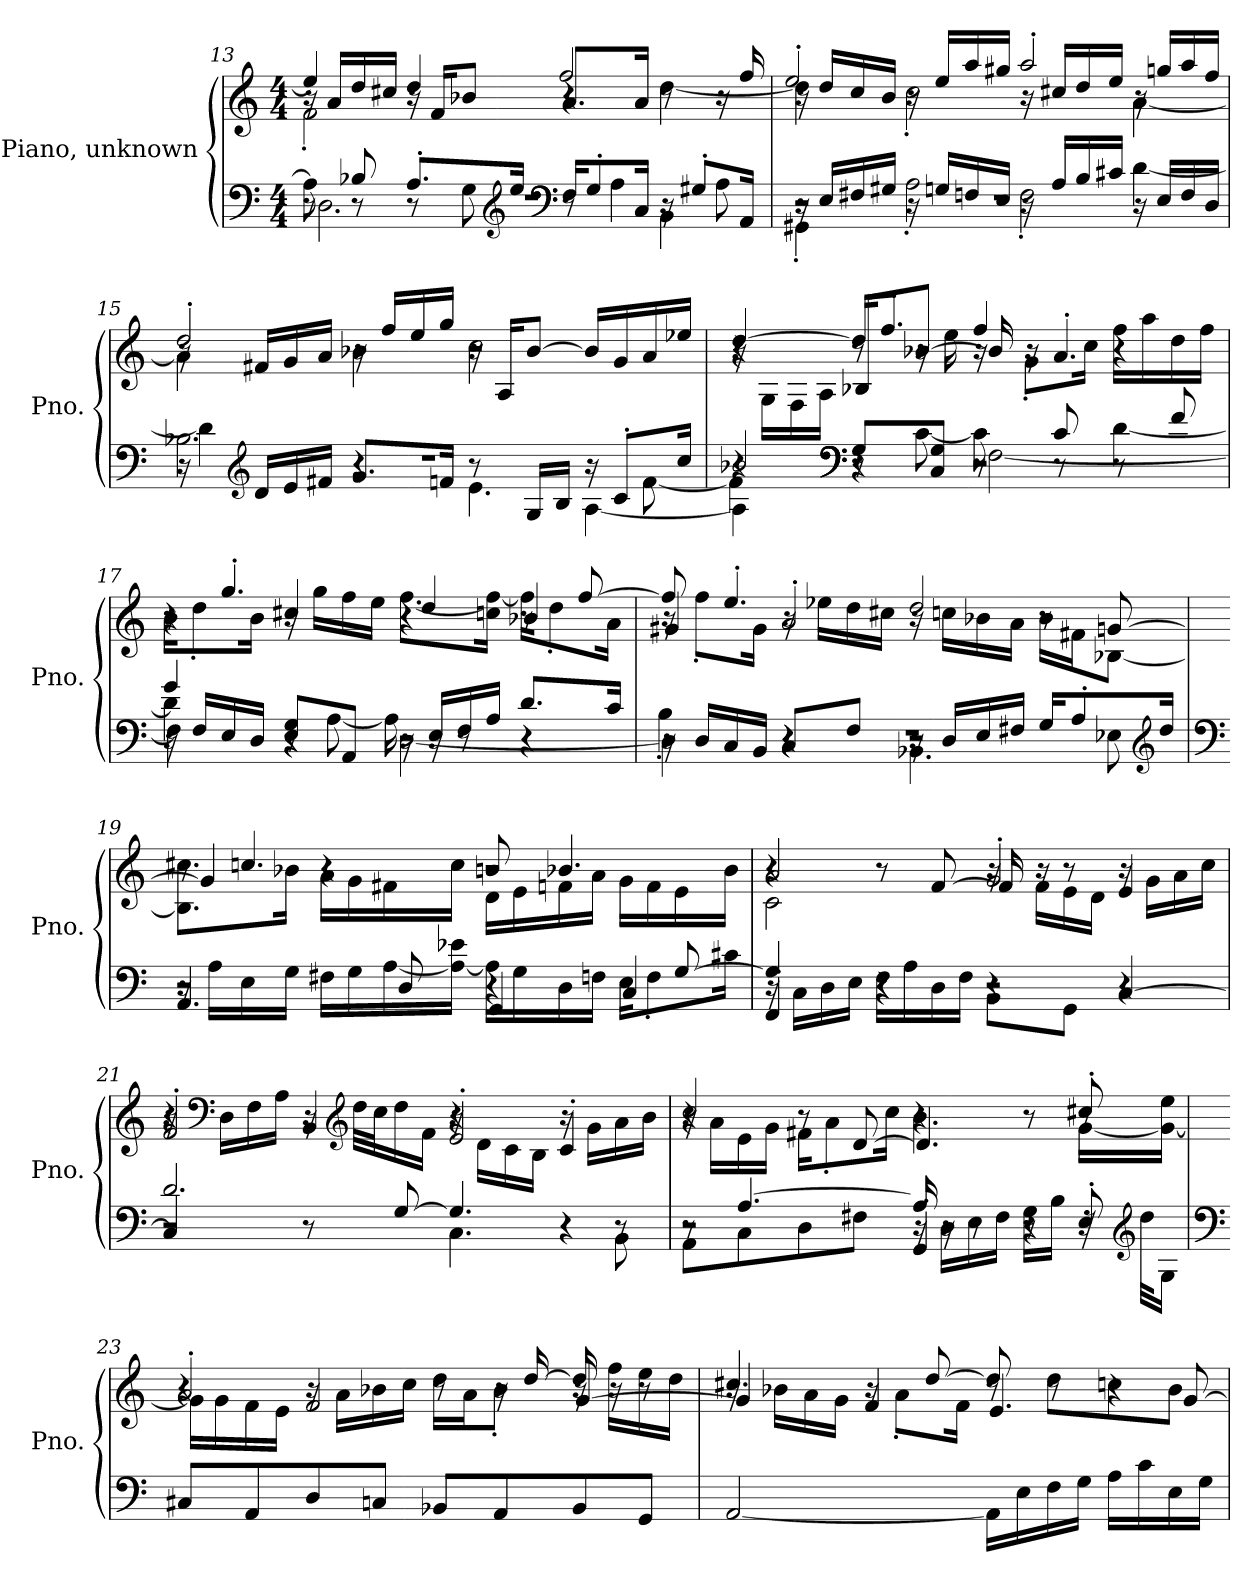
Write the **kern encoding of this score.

**kern	**kern
*part1	*part1
*staff2	*staff1
*I"Piano, unknown	*
*I'Pno.	*
!!LO:PB:g=z
*clefF4	*clefG2
*k[]	*k[]
*M4/4	*M4/4
=13	=13
*^	*^
*	*^	*	*^
*	*	*^	*	*	*
1r	8A\]	8r	2.D\	16r	2f'\	4ee/]
.	.	.	.	16a/LL	.	.
.	8r	8B-X/	.	16dd/	.	.
.	.	.	.	16cc#X/JJ	.	.
.	8r	8.A'/L	.	16r	.	4dd/
.	.	.	.	16f/KL	.	.
.	8G\	.	.	8b-X/J	.	.
*clefG2	*	*	*	*	*	*
.	.	16ee/Jk	.	.	.	.
*clefF4	*	*	*	*	*	*
.	8r	16F/KL	.	8.a/L	4r	2ff/
.	.	8G'/	.	.	.	.
.	4A\	.	.	.	.	.
.	.	16C/Jk	.	16a/Jk	.	.
.	.	16r	4BB\	8r	[4dd\	.
.	.	8G#X'/L	.	.	.	.
.	8A\	.	.	16r	.	.
.	.	16AA/Jk	.	16ff/	.	.
=14	=14	=14	=14	=14	=14	=14
1r	2r	16r	4GG#X'\	16r	4dd\]	2ee'/
.	.	16E/LL	.	16dd/LL	.	.
.	.	16F#X/	.	16cc/	.	.
.	.	16G#X/JJ	.	16b/JJ	.	.
.	.	16r	2A'\	16r	2cc'\	.
.	.	16Gn/LL	.	16ee/LL	.	.
.	.	16Fn/	.	16aa/	.	.
.	.	16E/JJ	.	16gg#X/JJ	.	.
.	2F'\	16r	.	16r	.	2aa'/
.	.	16A/LL	.	16cc#X/LL	.	.
.	.	16B/	.	16dd/	.	.
.	.	16c#X/JJ	.	16ee/JJ	.	.
.	.	16r	[4d\	16r	[4a\	.
.	.	16E/LL	.	16ggn/LL	.	.
.	.	16F/	.	16aa/	.	.
.	.	16D/JJ	.	16ff/JJ	.	.
!!LO:LB:g=z	!!	!!
=15	=15	=15	=15	=15	=15	=15
1r	2.B-X\	16r	4d\]	16r	4a\]	2dd'/
*clefG2	*	*	*	*	*	*
.	.	16d/LL	.	16f#X/LL	.	.
.	.	16e/	.	16g/	.	.
.	.	16f#X/JJ	.	16a/JJ	.	.
.	.	8.g/L	4r	16r	4b-X\	.
.	.	.	.	16ff/LL	.	.
.	.	.	.	16ee/	.	.
.	.	16fn/Jk	.	16gg/JJ	.	.
.	.	8r	4.e\	16r	2cc\	2r
.	.	.	.	16A/KL	.	.
.	.	16G/LL	.	[8b-/J	.	.
.	.	16B-/JJ	.	.	.	.
.	[4A\	16r	.	16b-/LL]	.	.
.	.	8c'/L	.	16g/	.	.
.	.	.	[8f\	16a/	.	.
.	.	16cc/Jk	.	16ee-X/JJ	.	.
=16	=16	=16	=16	=16	=16	=16
2b-X/	4A\]	4r	4f\]	[4dd/	16r	4r
.	.	.	.	.	16G\LL	.
.	.	.	.	.	16F\	.
.	.	.	.	.	16A\JJ	.
*clefF4	*	*	*	*	*	*
.	8r	8G/L	4r	16dd/KL]	8r	8B-X/L
.	.	.	.	8.ff'/J	.	.
.	[8c\	8C/ 8G/J	.	.	16r	[8b-X/J
.	.	.	.	.	16ee\	.
2r	8c\]	8r	[2F\	4ff/	16r	16b-/]
.	.	.	.	.	8g'\L	16r
.	8r	8c/	.	.	.	4.a'/
.	.	.	.	.	16cc\Jk	.
.	[4d\	8r	.	4r	16ff\LL	.
.	.	.	.	.	16aa\	.
.	.	8f/	.	.	16dd\	.
.	.	.	.	.	16ff\JJ	.
!!LO:LB:g=z	!!	!!
=17	=17	=17	=17	=17	=17	=17
4g/	4d\]	16r	4F\]	8r	16b\KL	4r
.	.	16F/LL	.	.	8dd'\	.
.	.	16E/	.	4.gg'/	.	.
.	.	16D/JJ	.	.	16b\Jk	.
4r	4r	8E/ 8G/L	8r	.	16r	4cc#X/
.	.	.	.	.	16gg\LL	.
.	.	8AA/J	[8A\	.	16ff\	.
.	.	.	.	.	16ee\JJ	.
2r	[2D\	16r	16A\]	4r	[8.ff\L	4dd/
.	.	16E/LL	16r	.	.	.
.	.	16F/	8r	.	.	.
.	.	16A/JJ	.	.	16ccn\ 16ff\_Jk	.
.	.	8.d/L	4r	8r	16ff\KL]	4b-X/
.	.	.	.	.	8dd'\	.
.	.	.	.	[8ff/	.	.
.	.	16c/Jk	.	.	16a\Jk	.
=18	=18	=18	=18	=18	=18	=18
1r	4D\]	16r	4B'\	8ff/]	16r	4g#X/
.	.	16D/LL	.	.	8ff'\L	.
.	.	16C/	.	4.ee'/	.	.
.	.	16BB/JJ	.	.	16g#\Jk	.
.	4r	8C/L	4r	.	16r	2a'/
.	.	.	.	.	16ee-X\LL	.
.	.	8F/J	.	.	16dd\	.
.	.	.	.	.	16cc#X\JJ	.
.	2r	16r	4.BB-X\	2dd/	16r	.
.	.	16D/LL	.	.	16ccn\LL	.
.	.	16E/	.	.	16b-X\	.
.	.	16F#X/JJ	.	.	16a\JJ	.
.	.	16G/KL	.	.	16b-\LL	8r
.	.	8A'/	.	.	16f#X\J	.
.	.	.	8E-X\	.	[8B-X\J	[8gn/
*clefG2	*	*	*	*	*	*
.	.	16dd/Jk	.	.	.	.
*v	*v	*v	*v	*	*	*
!!LO:LB:g=z	!!	!!
=19	=19	=19	=19
*clefF4	*	*	*
*^	*	*	*
*	*^	*	*	*
2r	16r	4.AA/	8r	8.B-\] 8.cc#X\L	4g/]
.	16A\LL	.	.	.	.
.	16E\	.	4.ccn/	.	.
.	16G\JJ	.	.	16b-X\Jk	.
.	16F#X\LL	.	.	16a\LL	4r
.	16G\	.	.	16g\	.
.	[16A\	8D/	.	16f#X\	.
.	16A\_ 16e-X\JJ	.	.	16cc\JJ	.
4r	16A\LL]	4GG/	8bn/	16d\LL	2r
.	16G\	.	.	16e\	.
.	16D\	.	4.b-X/	16fn\	.
.	16Fn\JJ	.	.	16a\JJ	.
8r	16E\KL	4C/	.	16g\LL	.
.	8F'\	.	.	16f\	.
[8G/	.	.	.	16e\	.
.	16c#X\Jk	.	.	16b-\JJ	.
=20	=20	=20	=20	=20	=20
4G/]	16r	4FF'/	2a/	2c\	4r
.	16C\LL	.	.	.	.
.	16D\	.	.	.	.
.	16E\JJ	.	.	.	.
4r	16F\LL	4r	.	.	8r
.	16A\	.	.	.	.
.	16D\	.	.	.	[8f/
.	16F\JJ	.	.	.	.
2r	8BB\L	4r	2g'/	16r	16f/]
.	.	.	.	16f\LL	16r
.	8GG\J	.	.	16e\	8r
.	.	.	.	16d\JJ	.
.	4r	[4C/	.	16r	4e/
.	.	.	.	16g\LL	.
.	.	.	.	16a\	.
.	.	.	.	16cc\JJ	.
!!LO:LB:g=z	!!	!!
=21	=21	=21	=21	=21	=21
2.d/	2r	4C/]	2f'/	16r	4r
*	*	*	*clefF4	*	*
.	.	.	.	16D\LL	.
.	.	.	.	16F\	.
.	.	.	.	16A\JJ	.
.	.	8r	.	16r	4BB/
*	*	*	*clefG2	*	*
.	.	.	.	32dd\LLL	.
.	.	.	.	32cc\J	.
.	.	[8G/	.	16dd\	.
.	.	.	.	16f\JJ	.
.	4.C\	4.G/]	2e'/	16r	4r
.	.	.	.	16d\LL	.
.	.	.	.	16c\	.
.	.	.	.	16B\JJ	.
4r	.	.	.	16r	4c'/
.	.	.	.	16g\LL	.
.	8BB\	8r	.	16a\	.
.	.	.	.	16b\JJ	.
=22	=22	=22	=22	=22	=22
8r	8AA\L	2r	2cc/	16r	4r
.	.	.	.	16a\LL	.
[4.A/	8C\	.	.	16e\	.
.	.	.	.	16g\JJ	.
.	8D\	.	.	16f#X\KL	8r
.	.	.	.	8a'\	.
.	8F#X\J	.	.	.	[8d/
.	.	.	.	16cc\Jk	.
16A/]	16r	4GG'/	4r	4.b\	4.d/]
16r	16D\LL	.	.	.	.
8r	16E\	.	.	.	.
.	16F#\JJ	.	.	.	.
8r	16G\LL	4r	8r	.	.
.	16B\JJ	.	.	.	.
8E'/	32r	.	8cc#X'/	[16g\LL	8r
*clefG2	*	*	*	*	*
.	32dd\KLL	.	.	.	.
.	16G\JJ	.	.	16g\_ 16ee\JJ	.
*v	*v	*v	*	*	*
!!LO:LB:g=z	!!	!!
=23	=23	=23	=23
*clefF4	*	*	*
8C#X/L	2a'/	16g\LL]	4r
.	.	16g\	.
8AA/	.	16f\	.
.	.	16e\JJ	.
8D/	.	16r	2f/
.	.	16a\LL	.
8Cn/J	.	16b-X\	.
.	.	16cc\JJ	.
8BB-X/L	8r	16dd\LL	.
.	.	16a\J	.
8AA/	16r	8b-'\J	.
.	[16dd/	.	.
8BB-/	16dd/]	16r	[4g/
.	16r	16ff\LL	.
8GG/J	8r	16ee\	.
.	.	16dd\JJ	.
=24	=24	=24	=24
[2AA/	4.cc#X/	16r	4g/]
.	.	16b-X\LL	.
.	.	16a\	.
.	.	16g\JJ	.
.	.	16r	4f/
.	.	8a'\L	.
.	[8dd/	.	.
.	.	16f\Jk	.
16AA\LL]	8dd/]	8r	4.e/
16E\	.	.	.
16F\	8r	8dd\L	.
16G\JJ	.	.	.
16A\LL	4r	8ccn\	.
16c\	.	.	.
16E\	.	8b-\J	[8g/
16G\JJ	.	.	.
*	*v	*v	*v
=	=
*-	*-
